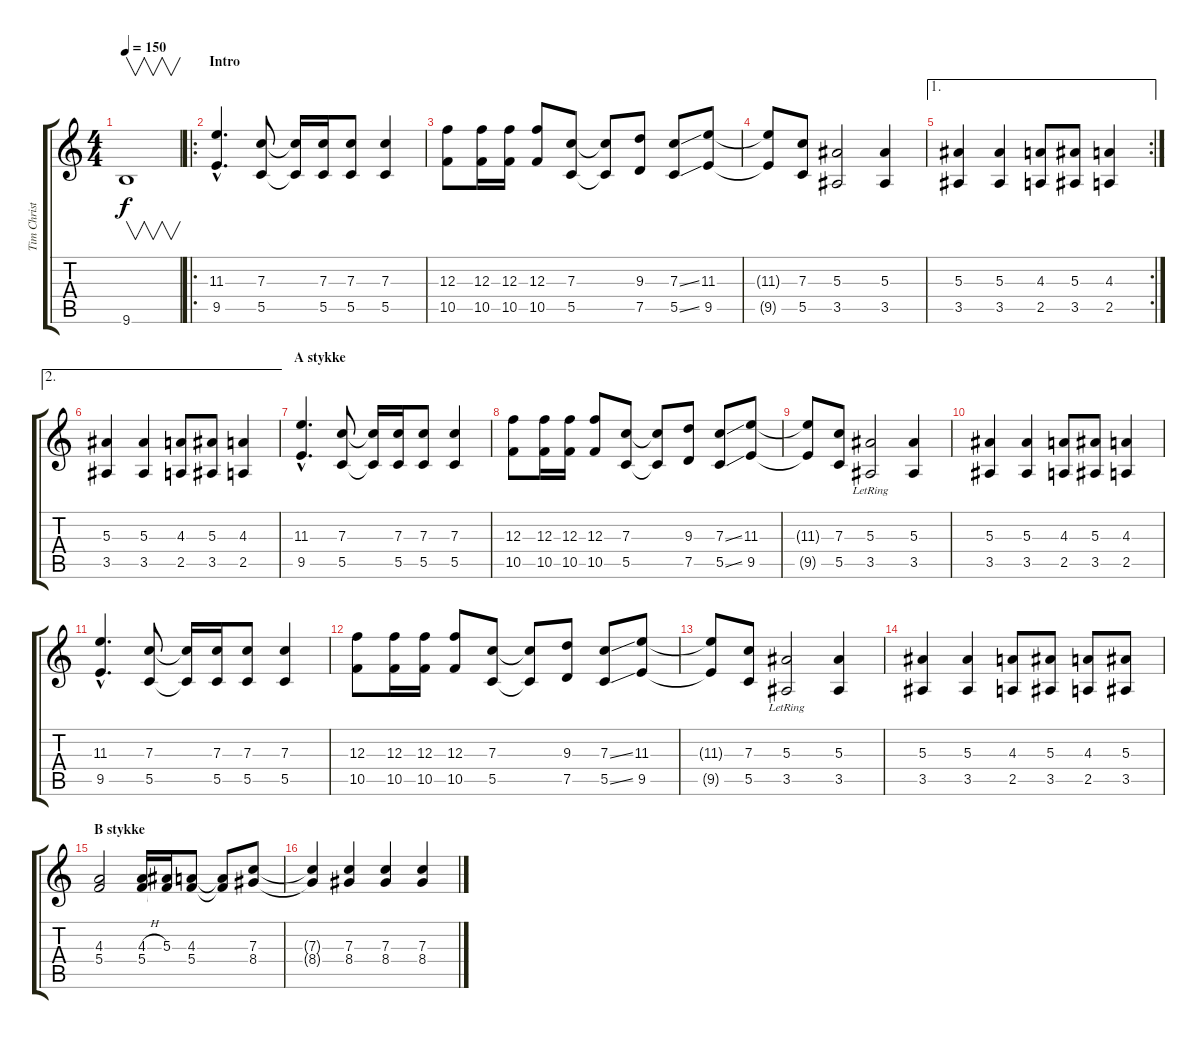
\track ("Tim Christensen (Guitar 2)" "Tim Christ") {instrument overdrivenguitar}
\staff {score tabs}
\tuning (D4 A3 F3 C3 G2 D2) {hide}
\ts (4 4)
\tempo 150
\clef g2
\ks c
9.6.1{v dy f} |
\ro
\section ("" "Intro")
(11.3{hac} 9.5{hac}).4{d} (7.3 5.5).8 (7.3{t} 5.5{t}).16 (7.3 5.5).16 (7.3 5.5).8 (7.3 5.5).4 |
(12.3 10.5).8 (12.3 10.5).16 (12.3 10.5).16 (12.3 10.5).8 (7.3 5.5).8 (7.3{t} 5.5{t}).8 (9.3 7.5).8 (7.3{ss} 5.5{ss}).8 (11.3 9.5).8 |
(11.3{t} 9.5{t}).8 (7.3 5.5).8 (5.3 3.5).2 (5.3 3.5).4 |
\ae 1
\rc 2
(5.3 3.5).4 (5.3 3.5).4 (4.3 2.5).8 (5.3 3.5).8 (4.3 2.5).4 |
\ae 2
(5.3 3.5).4 (5.3 3.5).4 (4.3 2.5).8 (5.3 3.5).8 (4.3 2.5).4 |
\section ("" "A stykke")
(11.3{hac} 9.5{hac}).4{d} (7.3 5.5).8 (7.3{t} 5.5{t}).16 (7.3 5.5).16 (7.3 5.5).8 (7.3 5.5).4 |
(12.3 10.5).8 (12.3 10.5).16 (12.3 10.5).16 (12.3 10.5).8 (7.3 5.5).8 (7.3{t} 5.5{t}).8 (9.3 7.5).8 (7.3{ss} 5.5{ss}).8 (11.3 9.5).8 |
(11.3{t} 9.5{t}).8 (7.3 5.5).8 (5.3{lr} 3.5{lr}).2 (5.3 3.5).4 |
(5.3 3.5).4 (5.3 3.5).4 (4.3 2.5).8 (5.3 3.5).8 (4.3 2.5).4 |
(11.3{hac} 9.5{hac}).4{d} (7.3 5.5).8 (7.3{t} 5.5{t}).16 (7.3 5.5).16 (7.3 5.5).8 (7.3 5.5).4 |
(12.3 10.5).8 (12.3 10.5).16 (12.3 10.5).16 (12.3 10.5).8 (7.3 5.5).8 (7.3{t} 5.5{t}).8 (9.3 7.5).8 (7.3{ss} 5.5{ss}).8 (11.3 9.5).8 |
(11.3{t} 9.5{t}).8 (7.3 5.5).8 (5.3{lr} 3.5{lr}).2 (5.3 3.5).4 |
(5.3 3.5).4 (5.3 3.5).4 (4.3 2.5).8 (5.3 3.5).8 (4.3 2.5).8 (5.3 3.5).8 |
\section ("" "B stykke")
(4.3 5.4).2 (4.3{h} 5.4).16 (5.3 5.4{t}).16 (4.3 5.4).8 (4.3{t} 5.4{t}).8 (7.3 8.4).8 |
(7.3{t} 8.4{t}).4 (7.3 8.4).4 (7.3 8.4).4 (7.3 8.4).4
